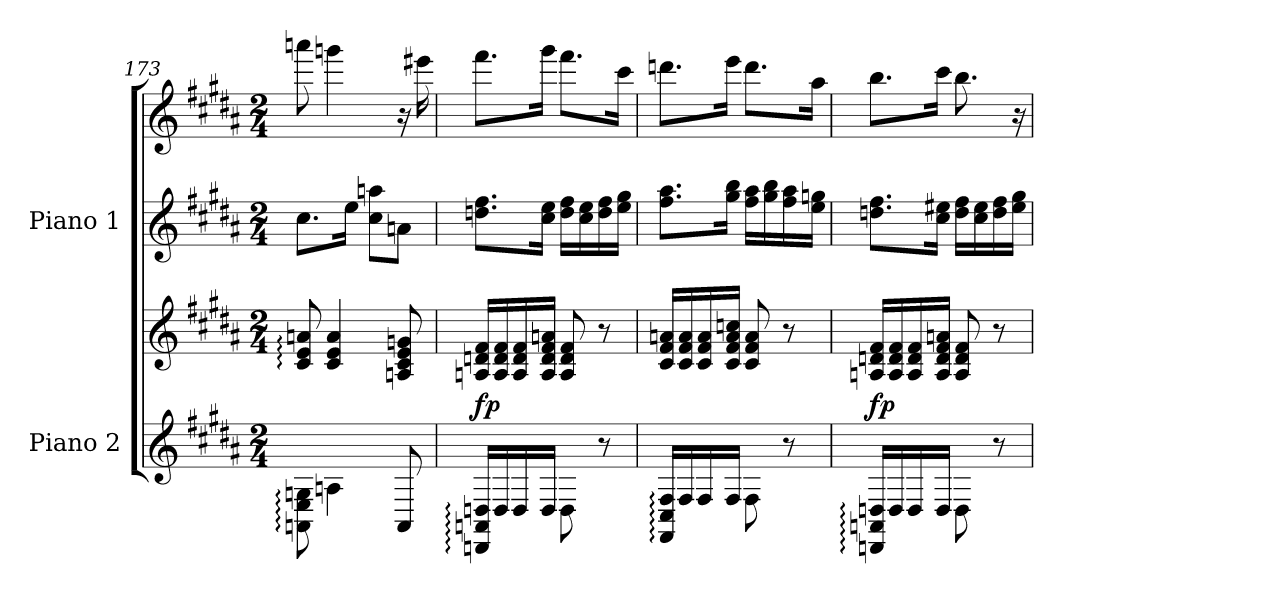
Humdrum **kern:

**kern	**kern	**dynam	**kern	**kern
*part2	*part2	*part2	*part1	*part1
*staff4	*staff3	*staff3/4	*staff2	*staff1
*I"Piano 2	*	*	*I"Piano 1	*
*I'Pno. 2	*	*	*I'Pno. 1	*
*clefG2	*clefG2	*	*clefG2	*clefG2
*k[f#c#g#d#a#]	*k[f#c#g#d#a#]	*	*k[f#c#g#d#a#]	*k[f#c#g#d#a#]
*M2/4	*M2/4	*	*M2/4	*M2/4
=173	=173	=173	=173	=173
8AAn\: 8E\: 8Gn\:	8c#/: 8e/: 8an/:	.	8.cc#\L	8aaan\
4An\	4c#/ 4e/ 4a/	.	.	4gggn\
.	.	.	16ee\Jk	.
.	.	.	8cc#\ 8aan\L	.
8AA/	8An/ 8c#/ 8e/ 8gn/	.	8an\J	16r
.	.	.	.	16eee#X\
!!LO:LB:g=z
=174	=174	=174	=174	=174
!	!	!LO:DY:b	!	!
16DDn/: 16AAn/: 16Dn/:LL	16An/ 16dn/ 16f#/LL	fp	8.ddn\ 8.ff#\L	8.fff#\L
16D/	16A/ 16d/ 16f#/	.	.	.
16D/	16A/ 16d/ 16f#/	.	.	.
16D/JJ	16A/ 16d/ 16f#/ 16an/JJ	.	16cc#\ 16ee\Jk	16ggg#\Jk
8D\	8A/ 8d/ 8f#/	.	16dd\ 16ff#\LL	8.fff#\L
.	.	.	16cc#\ 16ee\	.
8r	8r	.	16dd\ 16ff#\	.
.	.	.	16ee\ 16gg#\JJ	16ccc#\Jk
=175	=175	=175	=175	=175
16FF#/: 16C#/: 16F#/:LL	16c#/ 16f#/ 16an/LL	.	8.ff#\ 8.aa#\L	8.dddn\L
16F#/	16c#/ 16f#/ 16a/	.	.	.
16F#/	16c#/ 16f#/ 16a/	.	.	.
16F#/JJ	16c#/ 16f#/ 16a/ 16ccn/JJ	.	16gg#\ 16bb\Jk	16eee\Jk
8F#\	8c#/ 8f#/ 8a/	.	16ff#\ 16aa#\LL	8.ddd\L
.	.	.	16gg#\ 16bb\	.
8r	8r	.	16ff#\ 16aa#\	.
.	.	.	16ee\ 16ggn\JJ	16aa#\Jk
=176	=176	=176	=176	=176
!	!	!LO:DY:b	!	!
16DDn/: 16AAn/: 16Dn/:LL	16An/ 16dn/ 16f#/LL	fp	8.ddn\ 8.ff#\L	8.bb\L
16D/	16A/ 16d/ 16f#/	.	.	.
16D/	16A/ 16d/ 16f#/	.	.	.
16D/JJ	16A/ 16d/ 16f#/ 16an/JJ	.	16cc#\ 16ee#X\Jk	16ccc#\Jk
8D\	8A/ 8d/ 8f#/	.	16dd\ 16ff#\LL	8.bb\
.	.	.	16cc#\ 16ee#\	.
8r	8r	.	16dd\ 16ff#\	.
.	.	.	16ee#\ 16gg#\JJ	16r
=	=	=	=	=
*-	*-	*-	*-	*-
